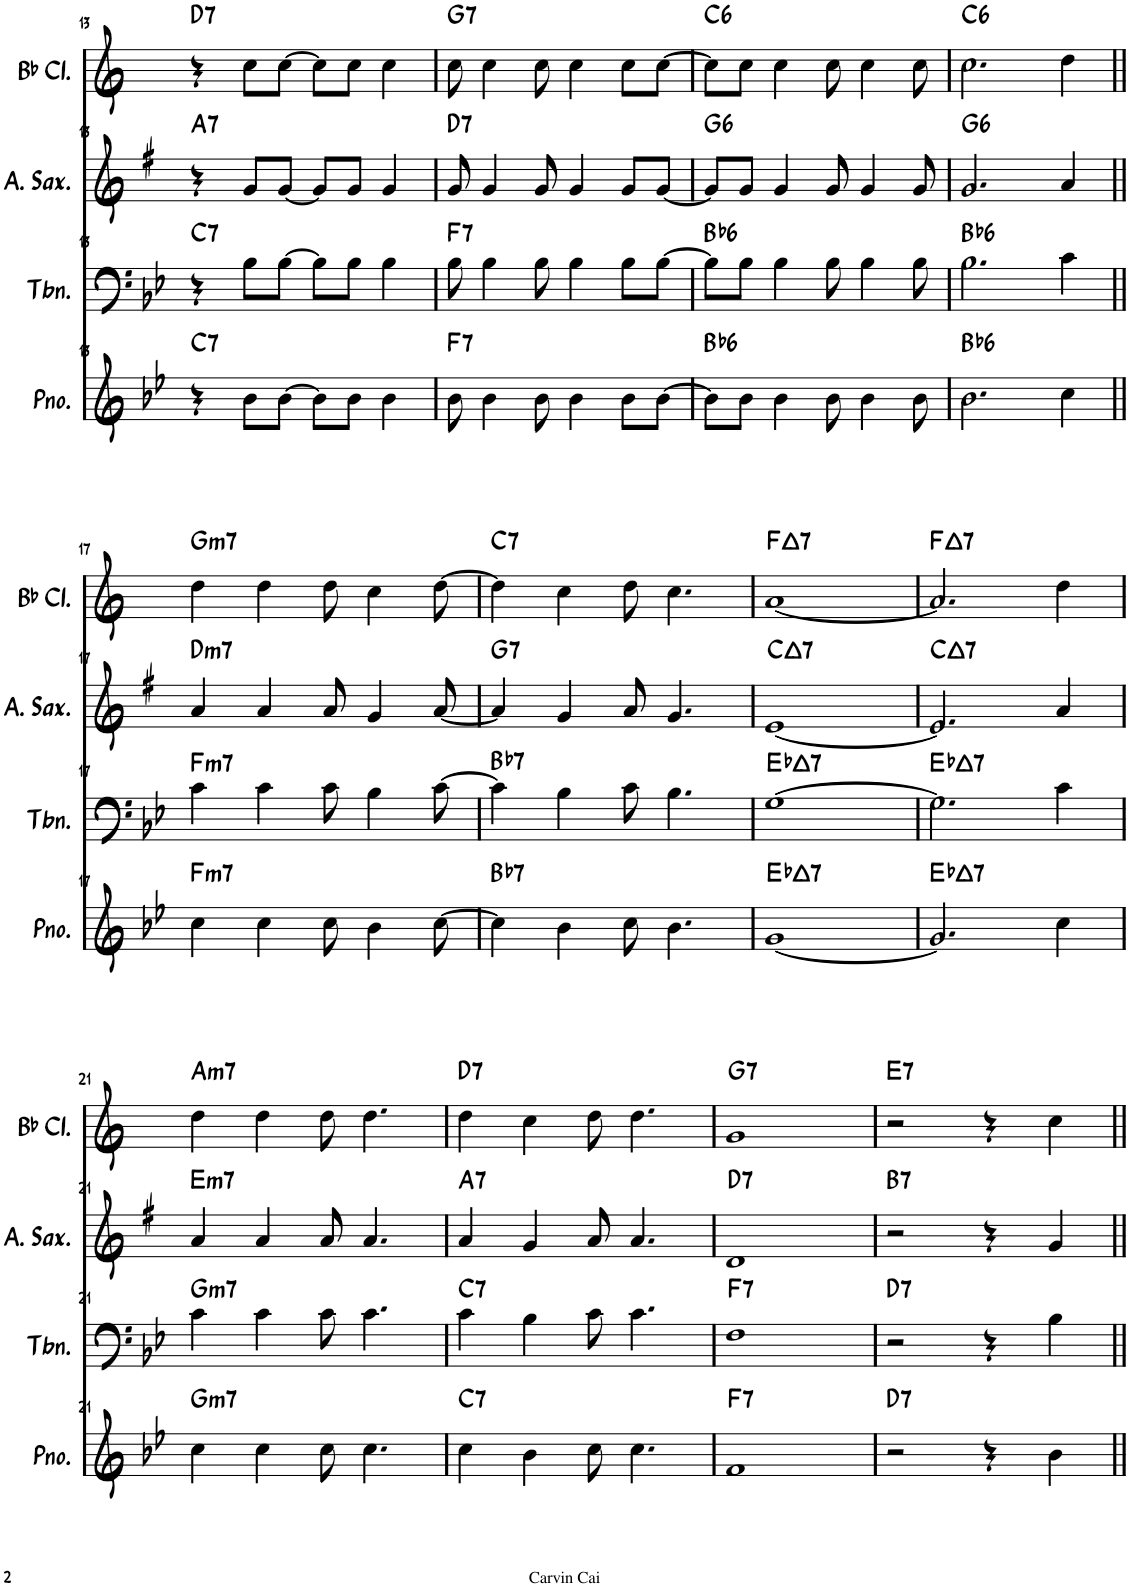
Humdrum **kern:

**kern	**harte	**kern	**harte	**kern	**harte	**kern	**harte
*part4	*part4	*part3	*part3	*part2	*part2	*part1	*part1
*staff4	*	*staff3	*	*staff2	*	*staff1	*
*I"钢琴	*	*I"长号	*	*I"中音萨克斯	*	*I"降B调单簧管	*
!!LO:PB:g=z
*clefG2	*	*clefF4	*	*clefG2	*	*clefG2	*
*	*	*	*	*Trd5c9	*	*Trd1c2	*
*k[b-e-]	*	*k[b-e-]	*	*k[f#]	*	*k[]	*
*M4/4	*	*M4/4	*	*M4/4	*	*M4/4	*
=13	=13	=13	=13	=13	=13	=13	=13
!	!LO:H:kt=7	!	!LO:H:kt=7	!	!LO:H:kt=7	!	!LO:H:kt=7
4r	C:7	4r	C:7	4r	A:7	4r	D:7
8b-\L	.	8B-\L	.	8g/L	.	8cc\L	.
[8b-\J	.	[8B-\J	.	[8g/J	.	[8cc\J	.
8b-\L]	.	8B-\L]	.	8g/L]	.	8cc\L]	.
8b-\J	.	8B-\J	.	8g/J	.	8cc\J	.
4b-\	.	4B-\	.	4g/	.	4cc\	.
=14	=14	=14	=14	=14	=14	=14	=14
!	!LO:H:kt=7	!	!LO:H:kt=7	!	!LO:H:kt=7	!	!LO:H:kt=7
8b-\	F:7	8B-\	F:7	8g/	D:7	8cc\	G:7
4b-\	.	4B-\	.	4g/	.	4cc\	.
8b-\	.	8B-\	.	8g/	.	8cc\	.
4b-\	.	4B-\	.	4g/	.	4cc\	.
8b-\L	.	8B-\L	.	8g/L	.	8cc\L	.
[8b-\J	.	[8B-\J	.	[8g/J	.	[8cc\J	.
=15	=15	=15	=15	=15	=15	=15	=15
!	!LO:H:kt=6	!	!LO:H:kt=6	!	!LO:H:kt=6	!	!LO:H:kt=6
8b-\L]	Bb:maj6	8B-\L]	Bb:maj6	8g/L]	G:maj6	8cc\L]	C:maj6
8b-\J	.	8B-\J	.	8g/J	.	8cc\J	.
4b-\	.	4B-\	.	4g/	.	4cc\	.
8b-\	.	8B-\	.	8g/	.	8cc\	.
4b-\	.	4B-\	.	4g/	.	4cc\	.
8b-\	.	8B-\	.	8g/	.	8cc\	.
=16	=16	=16	=16	=16	=16	=16	=16
!	!LO:H:kt=6	!	!LO:H:kt=6	!	!LO:H:kt=6	!	!LO:H:kt=6
2.b-\	Bb:maj6	2.B-\	Bb:maj6	2.g/	G:maj6	2.cc\	C:maj6
4cc\	.	4c\	.	4a/	.	4dd\	.
!!LO:LB:g=z
=17||	=17||	=17||	=17||	=17||	=17||	=17||	=17||
!	!LO:H:kt=m7	!	!LO:H:kt=m7	!	!LO:H:kt=m7	!	!LO:H:kt=m7
4cc\	F:min7	4c\	F:min7	4a/	D:min7	4dd\	G:min7
4cc\	.	4c\	.	4a/	.	4dd\	.
8cc\	.	8c\	.	8a/	.	8dd\	.
4b-\	.	4B-\	.	4g/	.	4cc\	.
[8cc\	.	[8c\	.	[8a/	.	[8dd\	.
=18	=18	=18	=18	=18	=18	=18	=18
!	!LO:H:kt=7	!	!LO:H:kt=7	!	!LO:H:kt=7	!	!LO:H:kt=7
4cc\]	Bb:7	4c\]	Bb:7	4a/]	G:7	4dd\]	C:7
4b-\	.	4B-\	.	4g/	.	4cc\	.
8cc\	.	8c\	.	8a/	.	8dd\	.
4.b-\	.	4.B-\	.	4.g/	.	4.cc\	.
=19	=19	=19	=19	=19	=19	=19	=19
!	!LO:H:kt=7	!	!LO:H:kt=7	!	!LO:H:kt=7	!	!LO:H:kt=7
[1g	Eb:maj7	[1G	Eb:maj7	[1e	C:maj7	[1a	F:maj7
=20	=20	=20	=20	=20	=20	=20	=20
!	!LO:H:kt=7	!	!LO:H:kt=7	!	!LO:H:kt=7	!	!LO:H:kt=7
2.g/]	Eb:maj7	2.G\]	Eb:maj7	2.e/]	C:maj7	2.a/]	F:maj7
4cc\	.	4c\	.	4a/	.	4dd\	.
!!LO:LB:g=z
=21	=21	=21	=21	=21	=21	=21	=21
!	!LO:H:kt=m7	!	!LO:H:kt=m7	!	!LO:H:kt=m7	!	!LO:H:kt=m7
4cc\	G:min7	4c\	G:min7	4a/	E:min7	4dd\	A:min7
4cc\	.	4c\	.	4a/	.	4dd\	.
8cc\	.	8c\	.	8a/	.	8dd\	.
4.cc\	.	4.c\	.	4.a/	.	4.dd\	.
=22	=22	=22	=22	=22	=22	=22	=22
!	!LO:H:kt=7	!	!LO:H:kt=7	!	!LO:H:kt=7	!	!LO:H:kt=7
4cc\	C:7	4c\	C:7	4a/	A:7	4dd\	D:7
4b-\	.	4B-\	.	4g/	.	4cc\	.
8cc\	.	8c\	.	8a/	.	8dd\	.
4.cc\	.	4.c\	.	4.a/	.	4.dd\	.
=23	=23	=23	=23	=23	=23	=23	=23
!	!LO:H:kt=7	!	!LO:H:kt=7	!	!LO:H:kt=7	!	!LO:H:kt=7
1f	F:7	1F	F:7	1d	D:7	1g	G:7
=24	=24	=24	=24	=24	=24	=24	=24
!	!LO:H:kt=7	!	!LO:H:kt=7	!	!LO:H:kt=7	!	!LO:H:kt=7
2r	D:7	2r	D:7	2r	B:7	2r	E:7
4r	.	4r	.	4r	.	4r	.
4b-\	.	4B-\	.	4g/	.	4cc\	.
=||	=||	=||	=||	=||	=||	=||	=||
*-	*-	*-	*-	*-	*-	*-	*-
